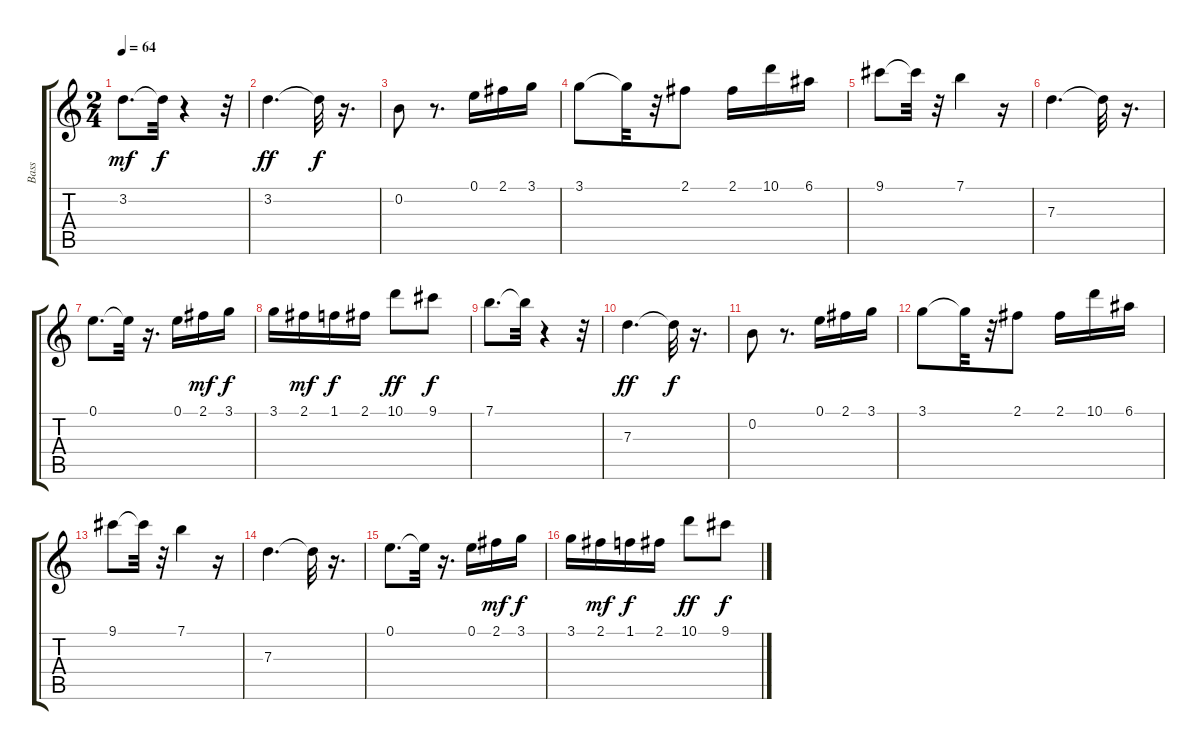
\track ("Bass" "Bass") {instrument electricbassfinger}
\staff {score tabs}
\tuning (E4 B3 G3 D3 A2 E2) {hide}
\ts (2 4)
\tempo 64
\clef g2
\ks c
3.2.8{d dy mf} 3.2{t}.32{dy f} r.4 r.32 |
3.2.4{d dy ff} 3.2{t}.32{dy f} r.16{d} |
0.2.8 r.8{d} 0.1.16 2.1.16 3.1.16 |
3.1.8 3.1{t}.32 r.32 2.1.8 2.1.16 10.1.16 6.1.16 |
9.1.8 9.1{t}.32 r.32 7.1.4 r.16 |
7.3.4{d} 7.3{t}.32 r.16{d} |
0.1.8{d} 0.1{t}.32 r.16{d} 0.1.16 2.1.16{dy mf} 3.1.16{dy f} |
3.1.16 2.1.16{dy mf} 1.1.16{dy f} 2.1.16 10.1.8{dy ff} 9.1.8{dy f} |
7.1.8{d} 7.1{t}.32 r.4 r.32 |
7.3.4{d dy ff} 7.3{t}.32{dy f} r.16{d} |
0.2.8 r.8{d} 0.1.16 2.1.16 3.1.16 |
3.1.8 3.1{t}.32 r.32 2.1.8 2.1.16 10.1.16 6.1.16 |
9.1.8 9.1{t}.32 r.32 7.1.4 r.16 |
7.3.4{d} 7.3{t}.32 r.16{d} |
0.1.8{d} 0.1{t}.32 r.16{d} 0.1.16 2.1.16{dy mf} 3.1.16{dy f} |
3.1.16 2.1.16{dy mf} 1.1.16{dy f} 2.1.16 10.1.8{dy ff} 9.1.8{dy f}
